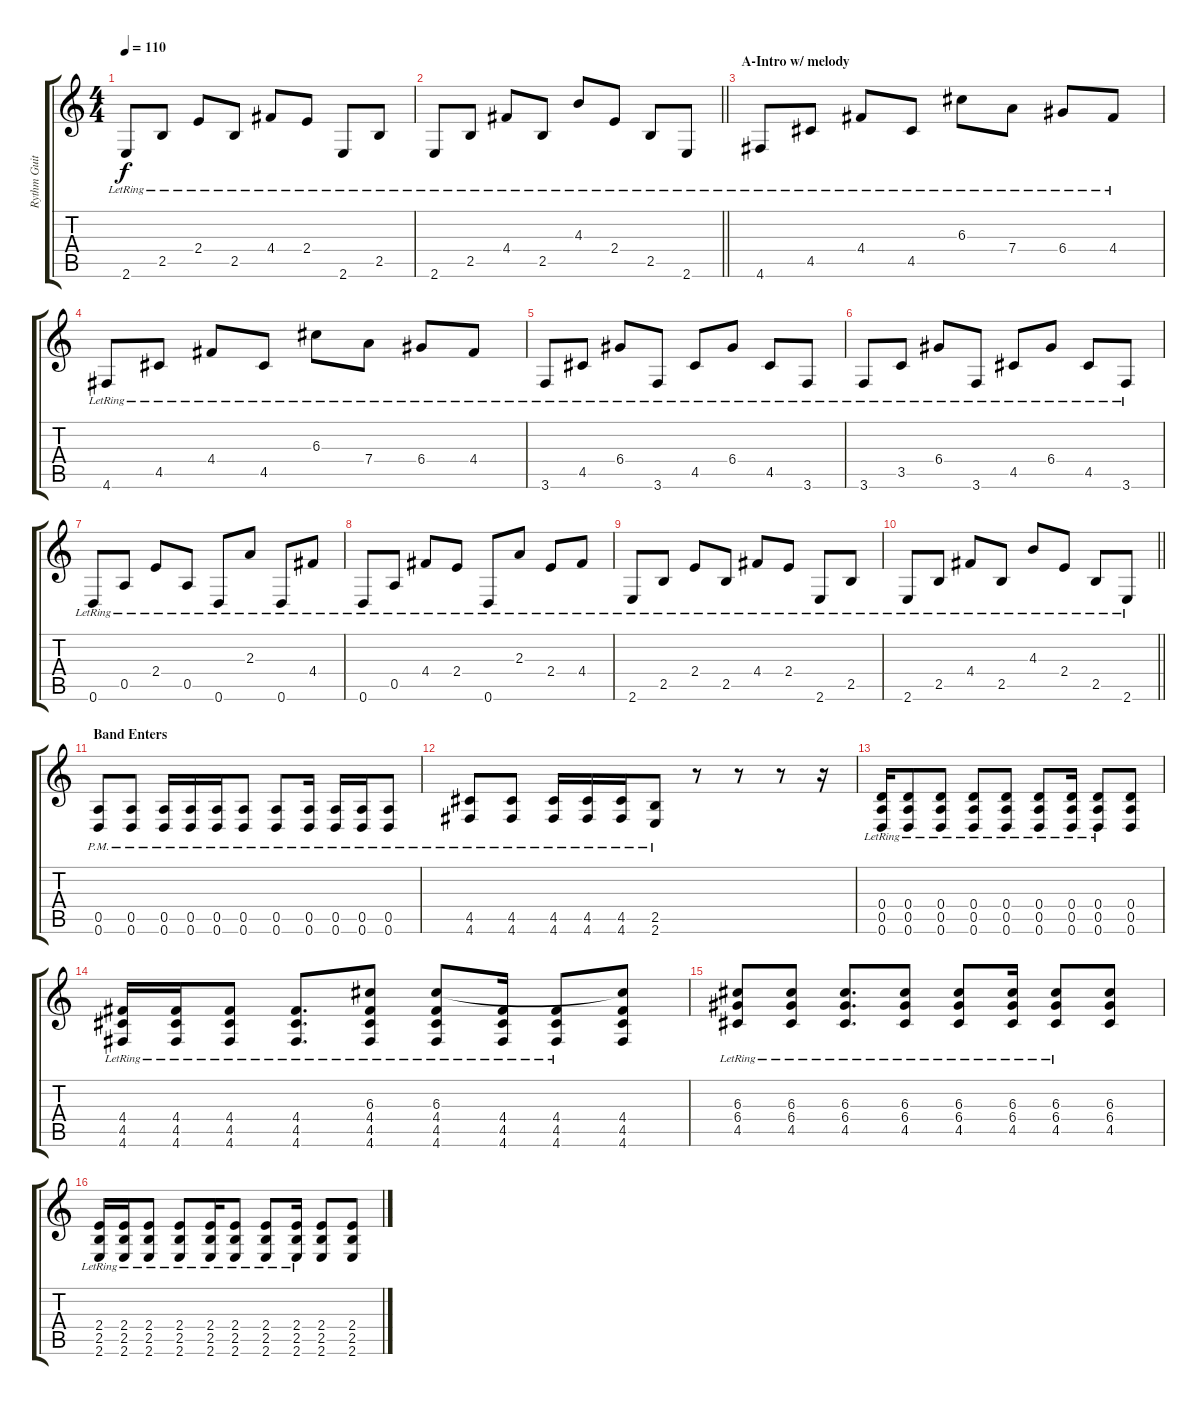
\track ("Rythm Guitar" "Rythm Guit") {instrument distortionguitar}
\staff {score tabs}
\tuning (E4 B3 G3 D3 A2 D2) {hide}
\ts (4 4)
\tempo 110
\clef g2
\ks c
2.6{lr}.8{dy f} 2.5{lr}.8 2.4{lr}.8 2.5{lr}.8 4.4{lr}.8 2.4{lr}.8 2.6{lr}.8 2.5{lr}.8 |
\barLineRight lightlight
2.6{lr}.8 2.5{lr}.8 4.4{lr}.8 2.5{lr}.8 4.3{lr}.8 2.4{lr}.8 2.5{lr}.8 2.6{lr}.8 |
\section ("" "A-Intro w/ melody")
4.6{lr}.8 4.5{lr}.8 4.4{lr}.8 4.5{lr}.8 6.3{lr}.8 7.4{lr}.8 6.4{lr}.8 4.4{lr}.8 |
4.6{lr}.8 4.5{lr}.8 4.4{lr}.8 4.5{lr}.8 6.3{lr}.8 7.4{lr}.8 6.4{lr}.8 4.4{lr}.8 |
3.6{lr}.8 4.5{lr}.8 6.4{lr}.8 3.6{lr}.8 4.5{lr}.8 6.4{lr}.8 4.5{lr}.8 3.6{lr}.8 |
3.6{lr}.8 3.5{lr}.8 6.4{lr}.8 3.6{lr}.8 4.5{lr}.8 6.4{lr}.8 4.5{lr}.8 3.6{lr}.8 |
0.6{lr}.8 0.5{lr}.8 2.4{lr}.8 0.5{lr}.8 0.6{lr}.8 2.3{lr}.8 0.6{lr}.8 4.4{lr}.8 |
0.6{lr}.8 0.5{lr}.8 4.4{lr}.8 2.4{lr}.8 0.6{lr}.8 2.3{lr}.8 2.4{lr}.8 4.4{lr}.8 |
2.6{lr}.8 2.5{lr}.8 2.4{lr}.8 2.5{lr}.8 4.4{lr}.8 2.4{lr}.8 2.6{lr}.8 2.5{lr}.8 |
\barLineRight lightlight
2.6{lr}.8 2.5{lr}.8 4.4{lr}.8 2.5{lr}.8 4.3{lr}.8 2.4{lr}.8 2.5{lr}.8 2.6{lr}.8 |
\section ("" "Band Enters")
(0.5{pm} 0.6{pm}).8{instrument distortionguitar} (0.5{pm} 0.6{pm}).8 (0.5{pm} 0.6{pm}).16 (0.5{pm} 0.6{pm}).16 (0.5{pm} 0.6{pm}).16 (0.5{pm} 0.6{pm}).8 (0.5{pm} 0.6{pm}).8 (0.5{pm} 0.6{pm}).16 (0.5{pm} 0.6{pm}).16 (0.5{pm} 0.6{pm}).16 (0.5{pm} 0.6{pm}).8 |
(4.5{pm} 4.6{pm}).8 (4.5{pm} 4.6{pm}).8 (4.5{pm} 4.6{pm}).16 (4.5{pm} 4.6{pm}).16 (4.5{pm} 4.6{pm}).16 (2.5{pm} 2.6{pm}).8 r.8 r.8 r.8 r.16 |
(0.4{lr} 0.5{lr} 0.6{lr}).16{volume 16 balance 0} (0.4{lr} 0.5{lr} 0.6{lr}).8 (0.4{lr} 0.5{lr} 0.6{lr}).8 (0.4{lr} 0.5{lr} 0.6{lr}).8 (0.4{lr} 0.5{lr} 0.6{lr}).8 (0.4{lr} 0.5{lr} 0.6{lr}).8 (0.4{lr} 0.5{lr} 0.6{lr}).16 (0.4{lr} 0.5{lr} 0.6{lr}).8 (0.4 0.5 0.6).8 |
(4.4 4.5{lr} 4.6{lr}).16 (4.4 4.5{lr} 4.6{lr}).16 (4.4 4.5{lr} 4.6{lr}).8 (4.4{lr} 4.5{lr} 4.6{lr}).8{d} (6.3 4.4 4.5{lr} 4.6{lr}).8 (6.3 4.4 4.5{lr} 4.6{lr}).8 (4.4 4.5{lr} 4.6{lr}).16 (4.4 4.5{lr} 4.6{lr}).8 (6.3{t} 4.4 4.5 4.6).8 |
(6.3{lr} 6.4{lr} 4.5{lr}).8 (6.3{lr} 6.4{lr} 4.5{lr}).8 (6.3{lr} 6.4{lr} 4.5{lr}).8{d} (6.3{lr} 6.4{lr} 4.5{lr}).8 (6.3{lr} 6.4{lr} 4.5{lr}).8 (6.3{lr} 6.4{lr} 4.5{lr}).16 (6.3{lr} 6.4{lr} 4.5{lr}).8 (6.3 6.4 4.5).8 |
(2.4{lr} 2.5{lr} 2.6{lr}).16 (2.4{lr} 2.5{lr} 2.6{lr}).16 (2.4{lr} 2.5{lr} 2.6{lr}).8 (2.4{lr} 2.5{lr} 2.6{lr}).8 (2.4{lr} 2.5{lr} 2.6{lr}).16 (2.4{lr} 2.5{lr} 2.6{lr}).8 (2.4{lr} 2.5{lr} 2.6{lr}).8 (2.4{lr} 2.5{lr} 2.6{lr}).16 (2.4 2.5 2.6).8 (2.4 2.5 2.6).8
